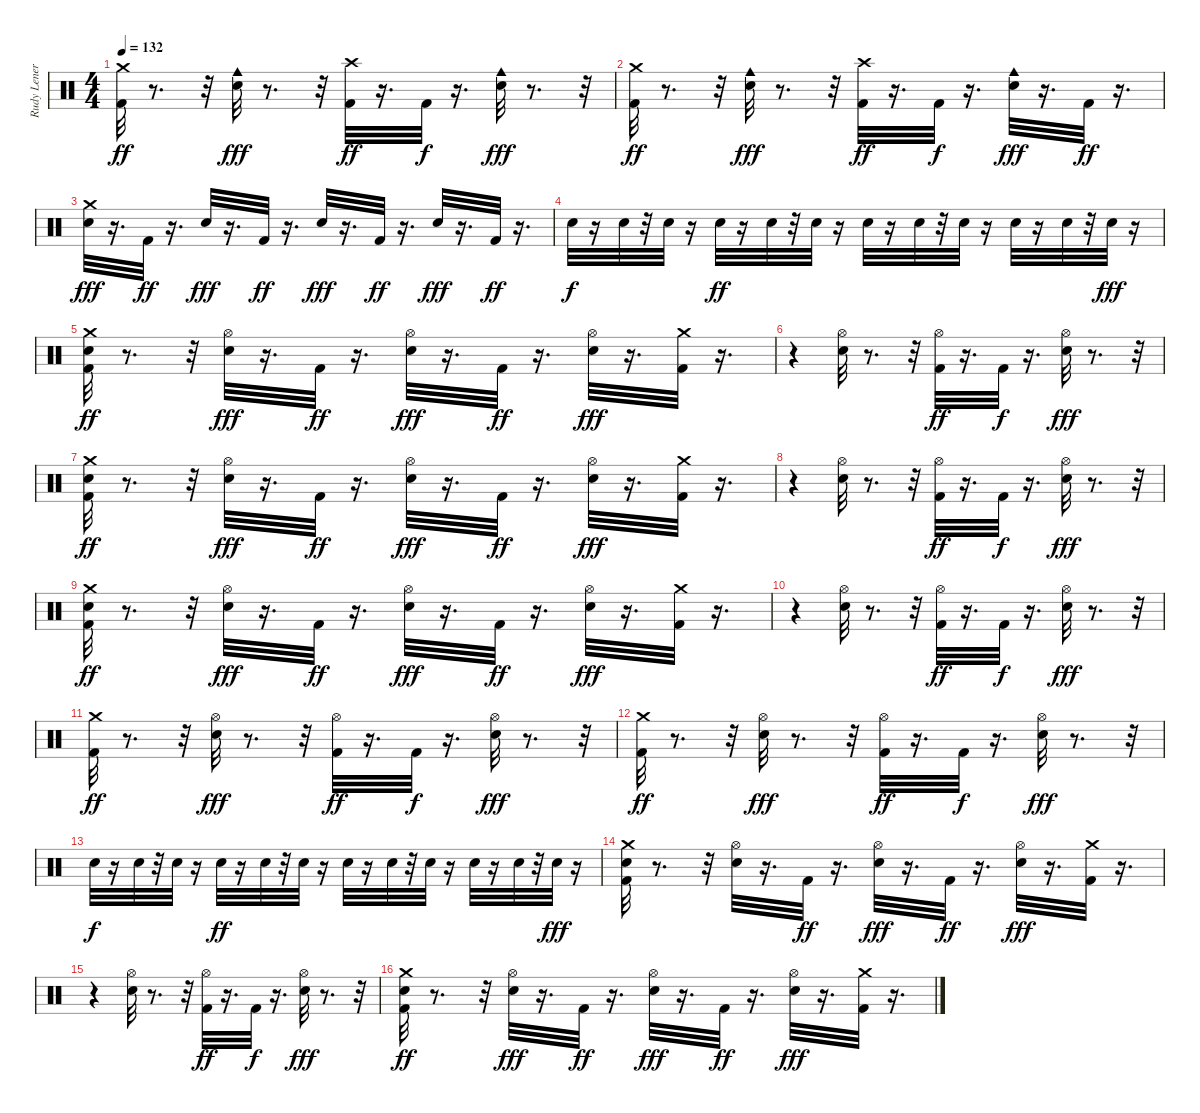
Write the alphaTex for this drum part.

\track ("Rudy Leners" "Rudy Lener") {instrument percussion}
\staff {score}
\articulation defaults
\ts (4 4)
\tempo 132
\clef neutral
\ks c
("Crash medium (hit)" "Kick (hit) 2").32{dy ff} r.8{d} r.32 ("Snare (hit) 2" "Cowbell medium (hit)").32{dy fff} r.8{d} r.32 ("Crash high (hit)" "Kick (hit) 2").32{dy ff} r.16{d} "Kick (hit) 2".32{dy f} r.16{d} ("Snare (hit) 2" "Cowbell medium (hit)").32{dy fff} r.8{d} r.32 |
("Crash medium (hit)" "Kick (hit) 2").32{dy ff} r.8{d} r.32 ("Cowbell medium (hit)" "Snare (hit) 2").32{dy fff} r.8{d} r.32 ("Crash high (hit)" "Kick (hit) 2").32{dy ff} r.16{d} "Kick (hit) 2".32{dy f} r.16{d} ("Cowbell medium (hit)" "Snare (hit) 2").32{dy fff} r.16{d} "Kick (hit) 2".32{dy ff} r.16{d} |
("Crash medium (hit)" "Snare (hit) 2").32{dy fff} r.16{d} "Kick (hit) 2".32{dy ff} r.16{d} "Snare (hit) 2".32{dy fff} r.16{d} "Kick (hit) 2".32{dy ff} r.16{d} "Snare (hit) 2".32{dy fff} r.16{d} "Kick (hit) 2".32{dy ff} r.16{d} "Snare (hit) 2".32{dy fff} r.16{d} "Kick (hit) 2".32{dy ff} r.16{d} |
"Snare (hit) 2".32{dy f} r.16 "Snare (hit) 2".32 r.32 "Snare (hit) 2".32 r.16 "Snare (hit) 2".32{dy ff} r.16 "Snare (hit) 2".32 r.32 "Snare (hit) 2".32 r.16 "Snare (hit) 2".32 r.16 "Snare (hit) 2".32 r.32 "Snare (hit) 2".32 r.16 "Snare (hit) 2".32 r.16 "Snare (hit) 2".32 r.32 "Snare (hit) 2".32{dy fff} r.16 |
("Snare (hit) 2" "Crash medium (hit)" "Kick (hit) 2").32{dy ff} r.8{d} r.32 ("Hi-Hat (open)" "Snare (hit) 2").32{dy fff} r.16{d} "Kick (hit) 2".32{dy ff} r.16{d} ("Hi-Hat (open)" "Snare (hit) 2").32{dy fff} r.16{d} "Kick (hit) 2".32{dy ff} r.16{d} ("Hi-Hat (open)" "Snare (hit) 2").32{dy fff} r.16{d} ("Kick (hit) 2" "Crash medium (hit)").32 r.16{d} |
r.4 ("Hi-Hat (open)" "Snare (hit) 2").32 r.8{d} r.32 ("Hi-Hat (open)" "Kick (hit) 2").32{dy ff} r.16{d} "Kick (hit) 2".32{dy f} r.16{d} ("Hi-Hat (open)" "Snare (hit) 2").32{dy fff} r.8{d} r.32 |
("Snare (hit) 2" "Crash medium (hit)" "Kick (hit) 2").32{dy ff} r.8{d} r.32 ("Hi-Hat (open)" "Snare (hit) 2").32{dy fff} r.16{d} "Kick (hit) 2".32{dy ff} r.16{d} ("Hi-Hat (open)" "Snare (hit) 2").32{dy fff} r.16{d} "Kick (hit) 2".32{dy ff} r.16{d} ("Hi-Hat (open)" "Snare (hit) 2").32{dy fff} r.16{d} ("Kick (hit) 2" "Crash medium (hit)").32 r.16{d} |
r.4 ("Hi-Hat (open)" "Snare (hit) 2").32 r.8{d} r.32 ("Hi-Hat (open)" "Kick (hit) 2").32{dy ff} r.16{d} "Kick (hit) 2".32{dy f} r.16{d} ("Hi-Hat (open)" "Snare (hit) 2").32{dy fff} r.8{d} r.32 |
("Snare (hit) 2" "Crash medium (hit)" "Kick (hit) 2").32{dy ff} r.8{d} r.32 ("Hi-Hat (open)" "Snare (hit) 2").32{dy fff} r.16{d} "Kick (hit) 2".32{dy ff} r.16{d} ("Hi-Hat (open)" "Snare (hit) 2").32{dy fff} r.16{d} "Kick (hit) 2".32{dy ff} r.16{d} ("Hi-Hat (open)" "Snare (hit) 2").32{dy fff} r.16{d} ("Kick (hit) 2" "Crash medium (hit)").32 r.16{d} |
r.4 ("Hi-Hat (open)" "Snare (hit) 2").32 r.8{d} r.32 ("Hi-Hat (open)" "Kick (hit) 2").32{dy ff} r.16{d} "Kick (hit) 2".32{dy f} r.16{d} ("Hi-Hat (open)" "Snare (hit) 2").32{dy fff} r.8{d} r.32 |
("Crash medium (hit)" "Kick (hit) 2").32{dy ff} r.8{d} r.32 ("Hi-Hat (open)" "Snare (hit) 2").32{dy fff} r.8{d} r.32 ("Hi-Hat (open)" "Kick (hit) 2").32{dy ff} r.16{d} "Kick (hit) 2".32{dy f} r.16{d} ("Hi-Hat (open)" "Snare (hit) 2").32{dy fff} r.8{d} r.32 |
("Crash medium (hit)" "Kick (hit) 2").32{dy ff} r.8{d} r.32 ("Hi-Hat (open)" "Snare (hit) 2").32{dy fff} r.8{d} r.32 ("Hi-Hat (open)" "Kick (hit) 2").32{dy ff} r.16{d} "Kick (hit) 2".32{dy f} r.16{d} ("Hi-Hat (open)" "Snare (hit) 2").32{dy fff} r.8{d} r.32 |
"Snare (hit) 2".32{dy f} r.16 "Snare (hit) 2".32 r.32 "Snare (hit) 2".32 r.16 "Snare (hit) 2".32{dy ff} r.16 "Snare (hit) 2".32 r.32 "Snare (hit) 2".32 r.16 "Snare (hit) 2".32 r.16 "Snare (hit) 2".32 r.32 "Snare (hit) 2".32 r.16 "Snare (hit) 2".32 r.16 "Snare (hit) 2".32 r.32 "Snare (hit) 2".32{dy fff} r.16 |
("Snare (hit) 2" "Crash medium (hit)" "Kick (hit) 2").32 r.8{d} r.32 ("Hi-Hat (open)" "Snare (hit) 2").32 r.16{d} "Kick (hit) 2".32{dy ff} r.16{d} ("Hi-Hat (open)" "Snare (hit) 2").32{dy fff} r.16{d} "Kick (hit) 2".32{dy ff} r.16{d} ("Hi-Hat (open)" "Snare (hit) 2").32{dy fff} r.16{d} ("Kick (hit) 2" "Crash medium (hit)").32 r.16{d} |
r.4 ("Hi-Hat (open)" "Snare (hit) 2").32 r.8{d} r.32 ("Hi-Hat (open)" "Kick (hit) 2").32{dy ff} r.16{d} "Kick (hit) 2".32{dy f} r.16{d} ("Hi-Hat (open)" "Snare (hit) 2").32{dy fff} r.8{d} r.32 |
("Snare (hit) 2" "Crash medium (hit)" "Kick (hit) 2").32{dy ff} r.8{d} r.32 ("Hi-Hat (open)" "Snare (hit) 2").32{dy fff} r.16{d} "Kick (hit) 2".32{dy ff} r.16{d} ("Hi-Hat (open)" "Snare (hit) 2").32{dy fff} r.16{d} "Kick (hit) 2".32{dy ff} r.16{d} ("Hi-Hat (open)" "Snare (hit) 2").32{dy fff} r.16{d} ("Kick (hit) 2" "Crash medium (hit)").32 r.16{d}
